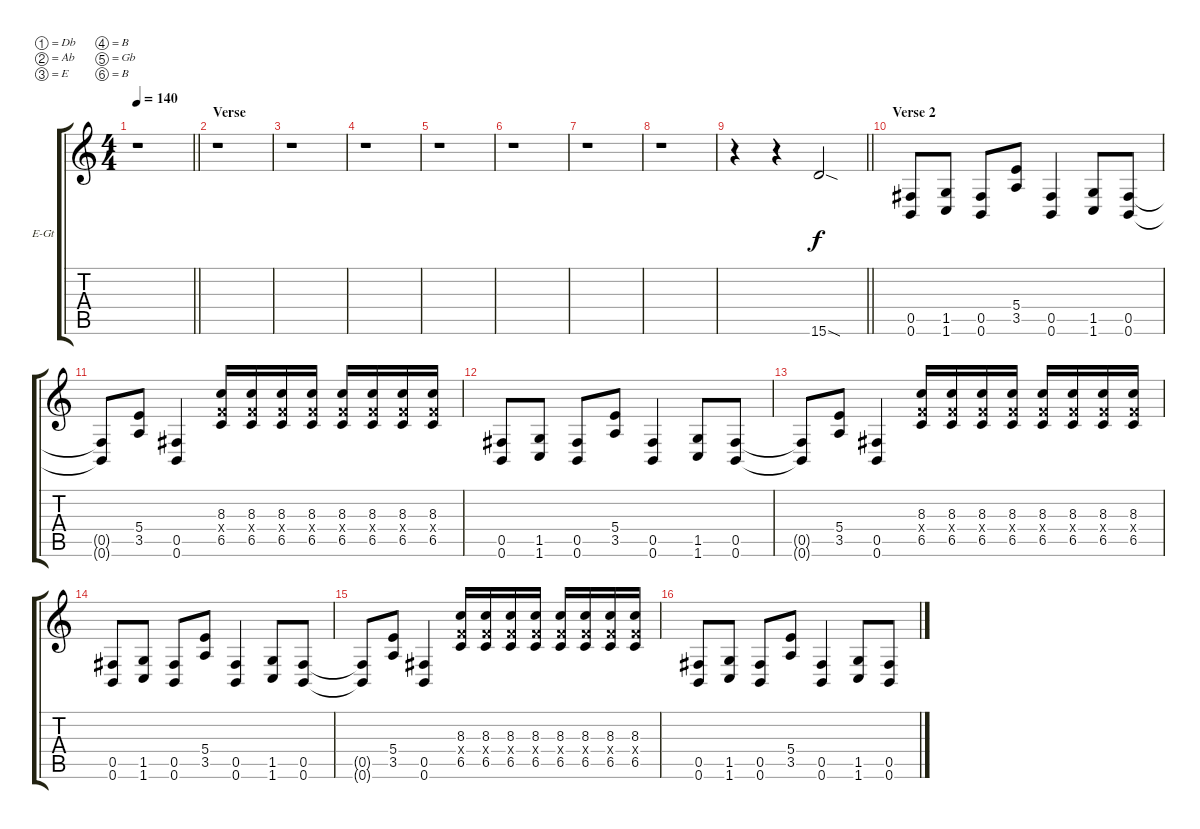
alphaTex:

\bracketExtendMode groupsimilarinstruments
\firstSystemTrackNameOrientation horizontal
\otherSystemsTrackNameOrientation horizontal
\track ("Robb Flynn" "E-Gt") {instrument distortionguitar}
\staff {score tabs}
\tuning (Db4 Ab3 E3 B2 Gb2 B1)
\ts (4 4)
\tempo 140
\clef g2
\barLineRight lightlight
\ks c
r.1{dy mf} |
\section ("" "Verse")
r.1 |
r.1 |
r.1 |
r.1 |
r.1 |
r.1 |
r.1 |
\barLineRight lightlight
r.4 r.4 15.6{sod}.2{dy f} |
\section ("" "Verse 2")
(0.5 0.6).8 (1.5 1.6).8 (0.5 0.6).8 (5.4 3.5).8 (0.5 0.6).4 (1.5 1.6).8 (0.5 0.6).8 |
(0.5{t} 0.6{t}).8 (5.4 3.5).8 (0.5 0.6).4 (8.3 6.5 6.4{x}).16 (8.3 6.5 6.4{x}).16 (8.3 6.5 6.4{x}).16 (8.3 6.5 6.4{x}).16 (8.3 6.5 6.4{x}).16 (8.3 6.5 6.4{x}).16 (8.3 6.5 6.4{x}).16 (8.3 6.5 6.4{x}).16 |
(0.5 0.6).8 (1.5 1.6).8 (0.5 0.6).8 (5.4 3.5).8 (0.5 0.6).4 (1.5 1.6).8 (0.5 0.6).8 |
(0.5{t} 0.6{t}).8 (5.4 3.5).8 (0.5 0.6).4 (8.3 6.5 6.4{x}).16 (8.3 6.5 6.4{x}).16 (8.3 6.5 6.4{x}).16 (8.3 6.5 6.4{x}).16 (8.3 6.5 6.4{x}).16 (8.3 6.5 6.4{x}).16 (8.3 6.5 6.4{x}).16 (8.3 6.5 6.4{x}).16 |
(0.5 0.6).8 (1.5 1.6).8 (0.5 0.6).8 (5.4 3.5).8 (0.5 0.6).4 (1.5 1.6).8 (0.5 0.6).8 |
(0.5{t} 0.6{t}).8 (5.4 3.5).8 (0.5 0.6).4 (8.3 6.5 6.4{x}).16 (8.3 6.5 6.4{x}).16 (8.3 6.5 6.4{x}).16 (8.3 6.5 6.4{x}).16 (8.3 6.5 6.4{x}).16 (8.3 6.5 6.4{x}).16 (8.3 6.5 6.4{x}).16 (8.3 6.5 6.4{x}).16 |
(0.5 0.6).8 (1.5 1.6).8 (0.5 0.6).8 (5.4 3.5).8 (0.5 0.6).4 (1.5 1.6).8 (0.5 0.6).8
